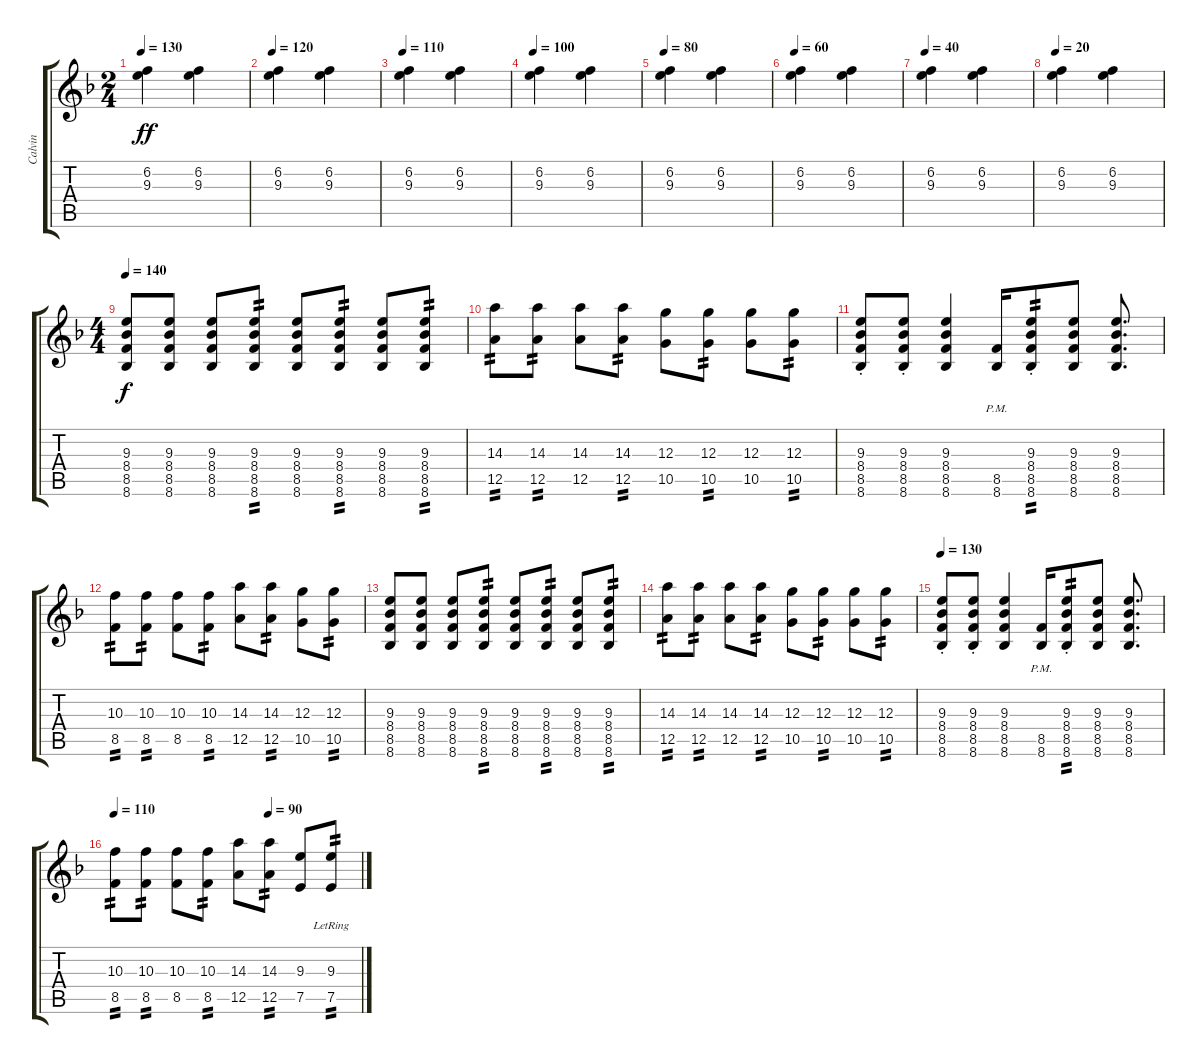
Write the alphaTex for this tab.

\track ("Calvin" "Calvin") {instrument distortionguitar}
\staff {score tabs}
\tuning (E4 B3 G3 D3 A2 D2) {hide}
\ts (2 4)
\tempo 130
\clef g2
\ks dminor
(6.2 9.3).4{dy ff} (6.2 9.3).4 |
\tempo 120
(6.2 9.3).4 (6.2 9.3).4 |
\tempo 110
(6.2 9.3).4 (6.2 9.3).4 |
\tempo 100
(6.2 9.3).4 (6.2 9.3).4 |
\tempo 80
(6.2 9.3).4 (6.2 9.3).4 |
\tempo 60
(6.2 9.3).4 (6.2 9.3).4 |
\tempo 40
(6.2 9.3).4 (6.2 9.3).4 |
\tempo 20
(6.2 9.3).4 (6.2 9.3).4 |
\ts (4 4)
\tempo 140
(9.3 8.4 8.5 8.6).8{dy f} (9.3 8.4 8.5 8.6).8 (9.3 8.4 8.5 8.6).8 (9.3 8.4 8.5 8.6).8{tp 2} (9.3 8.4 8.5 8.6).8 (9.3 8.4 8.5 8.6).8{tp 2} (9.3 8.4 8.5 8.6).8 (9.3 8.4 8.5 8.6).8{tp 2} |
(14.3 12.5).8{tp 2} (14.3 12.5).8{tp 2} (14.3 12.5).8 (14.3 12.5).8{tp 2} (12.3 10.5).8 (12.3 10.5).8{tp 2} (12.3 10.5).8 (12.3 10.5).8{tp 2} |
(9.3{st} 8.4{st} 8.5{st} 8.6{st}).8 (9.3{st} 8.4{st} 8.5{st} 8.6{st}).8 (9.3 8.4 8.5 8.6).4 (8.5{pm} 8.6{pm}).16 (9.3{st} 8.4{st} 8.5{st} 8.6{st}).8{tp 2} (9.3 8.4 8.5 8.6).8 (9.3 8.4 8.5 8.6).8{d} |
(10.3 8.5).8{tp 2} (10.3 8.5).8{tp 2} (10.3 8.5).8 (10.3 8.5).8{tp 2} (14.3 12.5).8 (14.3 12.5).8{tp 2} (12.3 10.5).8 (12.3 10.5).8{tp 2} |
(9.3 8.4 8.5 8.6).8 (9.3 8.4 8.5 8.6).8 (9.3 8.4 8.5 8.6).8 (9.3 8.4 8.5 8.6).8{tp 2} (9.3 8.4 8.5 8.6).8 (9.3 8.4 8.5 8.6).8{tp 2} (9.3 8.4 8.5 8.6).8 (9.3 8.4 8.5 8.6).8{tp 2} |
(14.3 12.5).8{tp 2} (14.3 12.5).8{tp 2} (14.3 12.5).8 (14.3 12.5).8{tp 2} (12.3 10.5).8 (12.3 10.5).8{tp 2} (12.3 10.5).8 (12.3 10.5).8{tp 2} |
\tempo 130
(9.3{st} 8.4{st} 8.5{st} 8.6{st}).8 (9.3{st} 8.4{st} 8.5{st} 8.6{st}).8 (9.3 8.4 8.5 8.6).4 (8.5{pm} 8.6{pm}).16 (9.3{st} 8.4{st} 8.5{st} 8.6{st}).8{tp 2} (9.3 8.4 8.5 8.6).8 (9.3 8.4 8.5 8.6).8{d} |
\tempo 110
\tempo (90 0.625)
(10.3 8.5).8{tp 2} (10.3 8.5).8{tp 2} (10.3 8.5).8 (10.3 8.5).8{tp 2} (14.3 12.5).8 (14.3 12.5).8{tp 2} (9.3 7.5).8 (9.3{lr} 7.5{lr}).8{tp 2}
